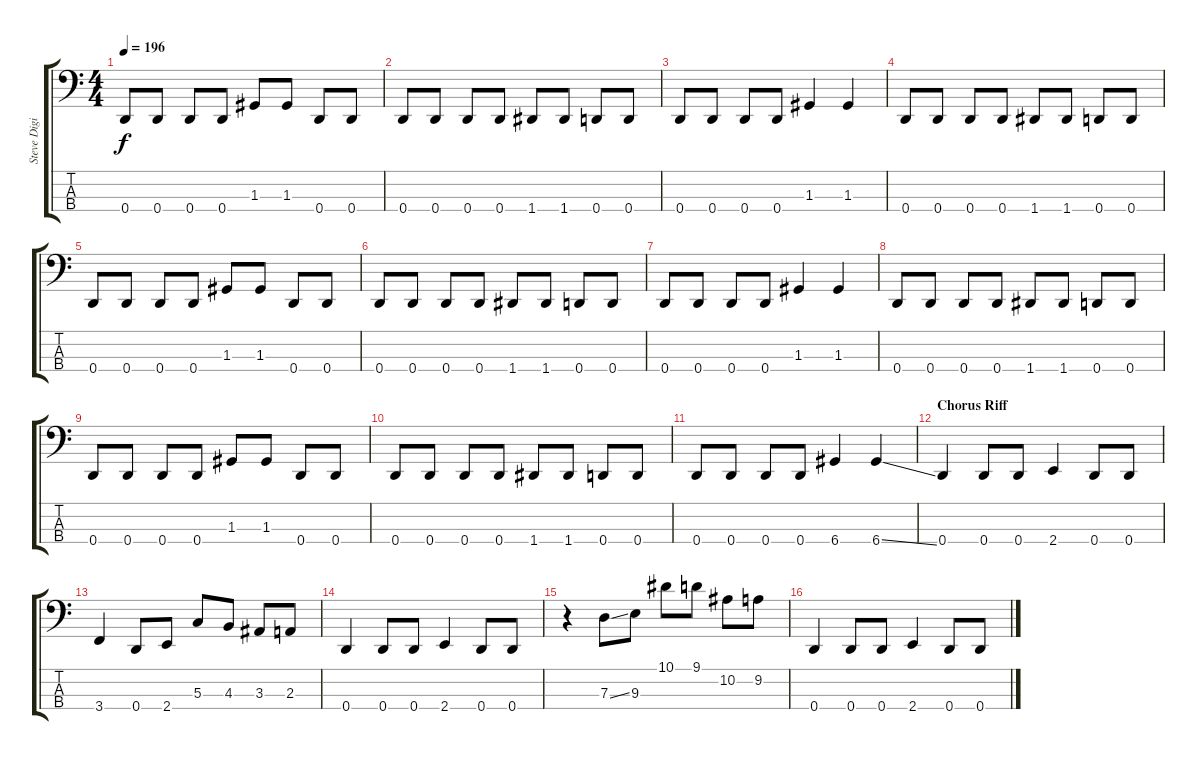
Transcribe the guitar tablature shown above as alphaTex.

\track ("Steve Digiorgio - Bass Guitar" "Steve Digi") {instrument fretlessbass}
\staff {score tabs}
\tuning (F2 C2 G1 D1) {hide}
\ts (4 4)
\tempo 196
\clef f4
\ks c
0.4.8{dy f} 0.4.8 0.4.8 0.4.8 1.3.8 1.3.8 0.4.8 0.4.8 |
0.4.8 0.4.8 0.4.8 0.4.8 1.4.8 1.4.8 0.4.8 0.4.8 |
0.4.8 0.4.8 0.4.8 0.4.8 1.3.4 1.3.4 |
0.4.8 0.4.8 0.4.8 0.4.8 1.4.8 1.4.8 0.4.8 0.4.8 |
0.4.8 0.4.8 0.4.8 0.4.8 1.3.8 1.3.8 0.4.8 0.4.8 |
0.4.8 0.4.8 0.4.8 0.4.8 1.4.8 1.4.8 0.4.8 0.4.8 |
0.4.8 0.4.8 0.4.8 0.4.8 1.3.4 1.3.4 |
0.4.8 0.4.8 0.4.8 0.4.8 1.4.8 1.4.8 0.4.8 0.4.8 |
0.4.8 0.4.8 0.4.8 0.4.8 1.3.8 1.3.8 0.4.8 0.4.8 |
0.4.8 0.4.8 0.4.8 0.4.8 1.4.8 1.4.8 0.4.8 0.4.8 |
0.4.8 0.4.8 0.4.8 0.4.8 6.4.4 6.4{ss}.4 |
\section ("" "Chorus Riff")
0.4.4 0.4.8 0.4.8 2.4.4 0.4.8 0.4.8 |
3.4.4 0.4.8 2.4.8 5.3.8 4.3.8 3.3.8 2.3.8 |
0.4.4 0.4.8 0.4.8 2.4.4 0.4.8 0.4.8 |
r.4 7.3{ss}.8 9.3.8 10.1.8 9.1.8 10.2.8 9.2.8 |
0.4.4 0.4.8 0.4.8 2.4.4 0.4.8 0.4.8
